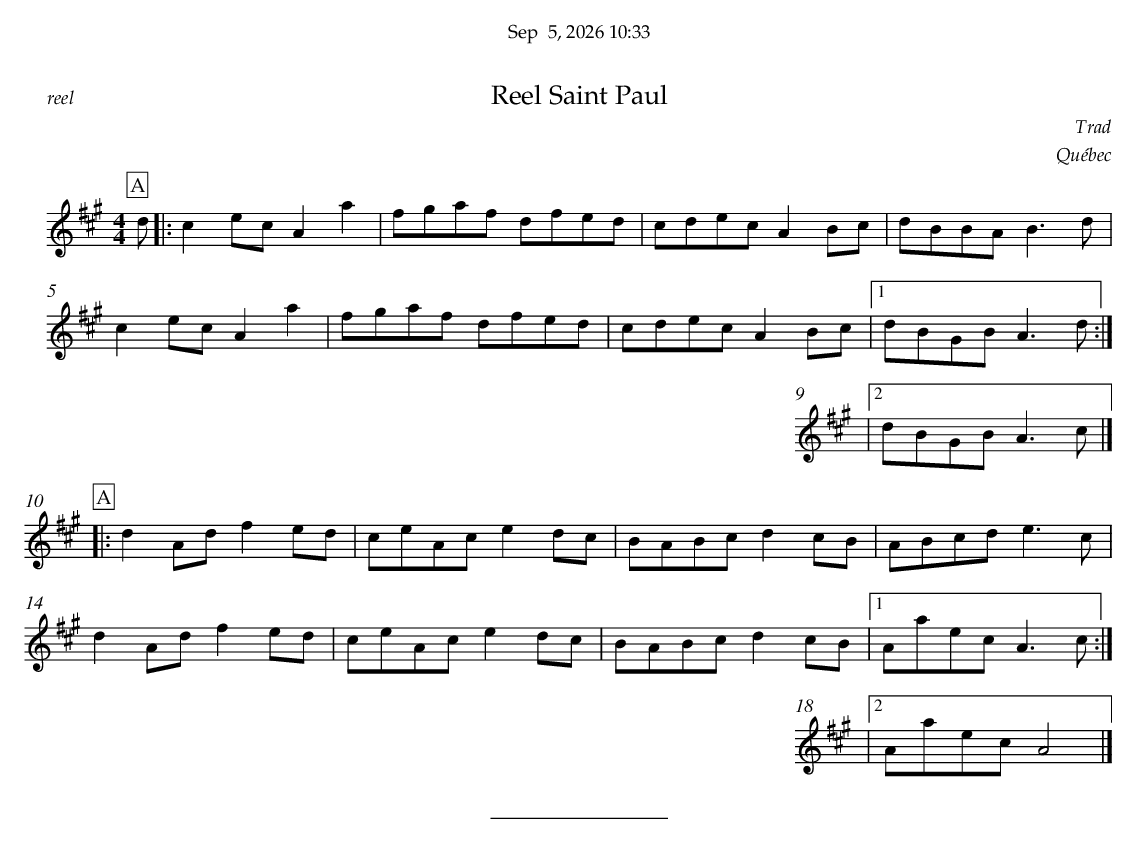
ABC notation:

X:1
T:Reel Saint Paul
C:Trad
O:Québec
M:4/4
L:1/8
K:Amaj
P:A
d |: c2ec A2a2 | fgaf dfed | cdec A2Bc | dBBA B3d |
c2ec A2a2 | fgaf dfed | cdec A2Bc |1 dBGB A3d :|
|2 dBGB A3c |]
P:A
|: d2Ad f2ed | ceAc e2dc | BABc d2cB | ABcd e3c |
d2Ad f2ed | ceAc e2dc | BABc d2cB |1 Aaec A3c :|
|2 Aaec A4 |]
